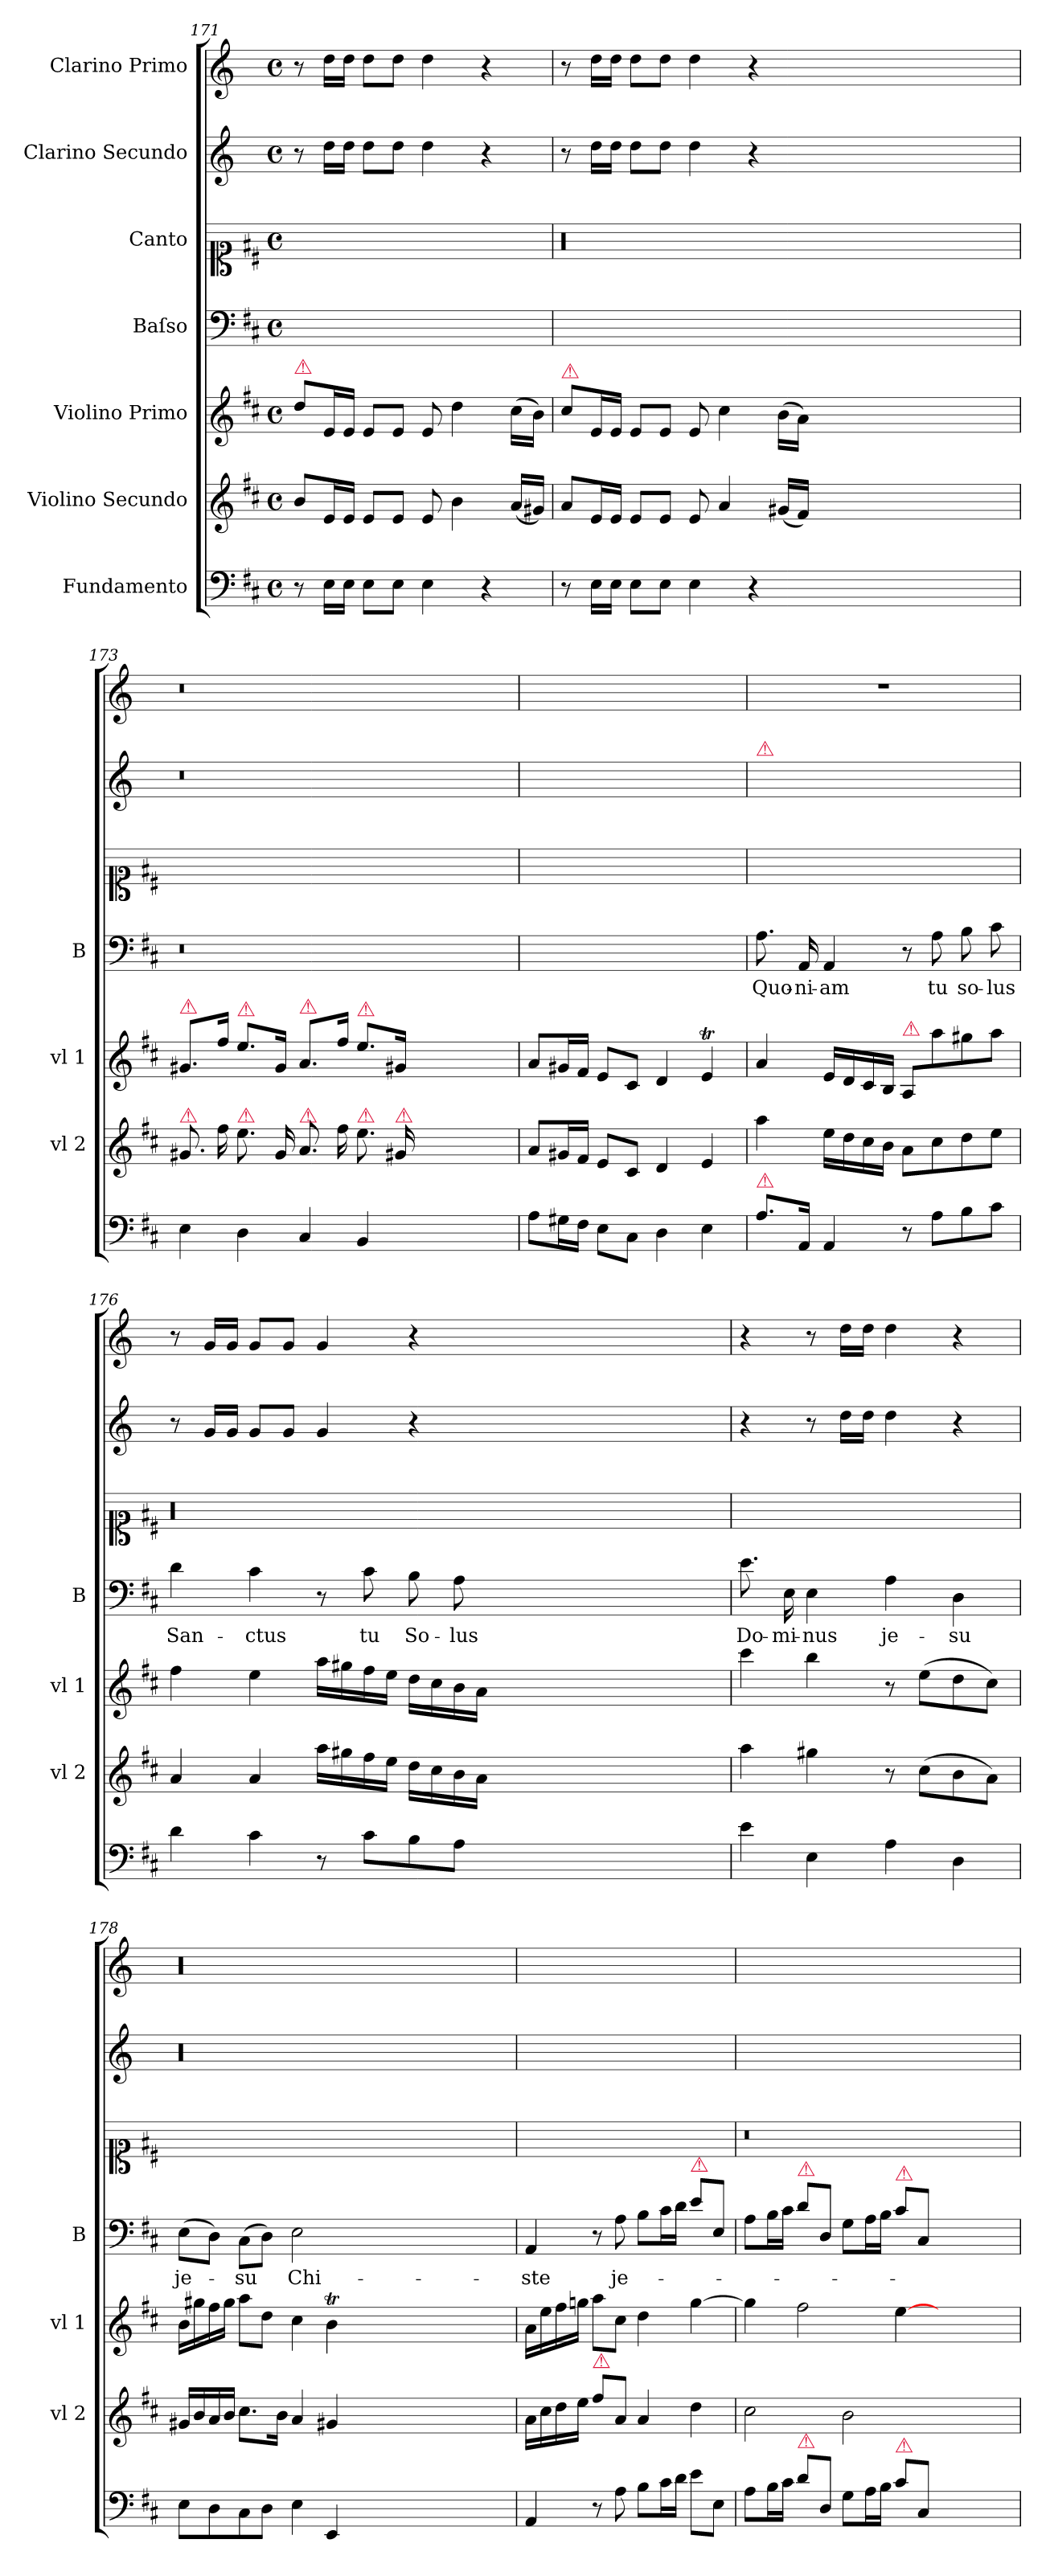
**kern	**dynam	**kern	**dynam	**kern	**dynam	**kern	**text	**kern	**kern	**kern
*part7	*part7	*part6	*part6	*part5	*part5	*part4	*part4	*part3	*part2	*part1
*staff7	*staff7	*staff6	*staff6	*staff5	*staff5	*staff4	*staff4	*staff3	*staff2	*staff1
*I"Fundamento	*	*I"Violino Secundo	*	*I"Violino Primo	*	*I"Baſso	*	*I"Canto	*I"Clarino Secundo	*I"Clarino Primo
*	*	*I'vl 2	*	*I'vl 1	*	*I'B	*	*	*	*
*clefF4	*	*clefG2	*	*clefG2	*	*clefF4	*	*clefC1	*clefG2	*clefG2
*	*	*	*	*	*	*	*	*	*ITrd-1c-2	*ITrd-1c-2
*k[f#c#]	*	*k[f#c#]	*	*k[f#c#]	*	*k[f#c#]	*	*k[f#c#]	*k[f#c#]	*k[f#c#]
*M4/4	*	*M4/4	*	*M4/4	*	*M4/4	*	*M4/4	*M4/4	*M4/4
*met(c)	*	*met(c)	*	*met(c)	*	*met(c)	*	*met(c)	*met(c)	*met(c)
=171	=171	=171	=171	=171	=171	=171	=171	=171	=171	=171
!	!	!	!	!LO:TX:a:color=crimson:t=⚠	!	!	!	!	!	!
8r	.	8b/L	.	8dd\L	.	1ryy	.	1ryy	8r	8r
16E\LL	.	16e/L	.	16e/L	.	.	.	.	16ee\LL	16ee\LL
16E\JJ	.	16e/JJ	.	16e/JJ	.	.	.	.	16ee\JJ	16ee\JJ
8E\L	.	8e/L	.	8e/L	.	.	.	.	8ee\L	8ee\L
8E\J	.	8e/J	.	8e/J	.	.	.	.	8ee\J	8ee\J
4E\	.	8e/	.	8e/	.	.	.	.	4ee\	4ee\
.	.	4b\	.	4dd\	.	.	.	.	.	.
4r	.	.	.	.	.	.	.	.	4r	4r
.	.	(<16a/LL	.	(>16cc#\LL	.	.	.	.	.	.
.	.	16g#X/JJ)	.	16b\JJ)	.	.	.	.	.	.
=172	=172	=172	=172	=172	=172	=172	=172	=172	=172	=172
!	!	!	!	!LO:TX:a:color=crimson:t=⚠	!	!	!	!	!	!
8r	.	8a/L	.	8cc#\L	.	00ryy	.	00r	8r	8r
16E\LL	.	16e/L	.	16e/L	.	.	.	.	16ee\LL	16ee\LL
16E\JJ	.	16e/JJ	.	16e/JJ	.	.	.	.	16ee\JJ	16ee\JJ
8E\L	.	8e/L	.	8e/L	.	.	.	.	8ee\L	8ee\L
8E\J	.	8e/J	.	8e/J	.	.	.	.	8ee\J	8ee\J
4E\	.	8e/	.	8e/	.	.	.	.	4ee\	4ee\
.	.	4a/	.	4cc#\	.	.	.	.	.	.
4r	.	.	.	.	.	.	.	.	4r	4r
.	.	(<16g#X/LL	.	(>16b\LL	.	.	.	.	.	.
.	.	16f#/JJ)	.	16a\JJ)	.	.	.	.	.	.
0.ryy	.	0.ryy	.	0.ryy	.	.	.	.	0.ryy	0.ryy
=173	=173	=173	=173	=173	=173	=173	=173	=173	=173	=173
!	!	!	!	!LO:TX:a:color=crimson:t=⚠	!	!	!	!	!	!
!	!	!LO:TX:a:color=crimson:t=⚠	!	!	!	!	!	!	!	!
4E\	.	8.g#X	.	8.g#X/L	.	0r	.	0ryy	0r	0r
.	.	16ff#\	.	16ff#\Jk	.	.	.	.	.	.
!	!	!	!	!LO:TX:a:color=crimson:t=⚠	!	!	!	!	!	!
!	!	!LO:TX:a:color=crimson:t=⚠	!	!	!	!	!	!	!	!
4D\	.	8.ee\	.	8.ee\L	.	.	.	.	.	.
.	.	16g#	.	16g#/Jk	.	.	.	.	.	.
!	!	!	!	!LO:TX:a:color=crimson:t=⚠	!	!	!	!	!	!
!	!	!LO:TX:a:color=crimson:t=⚠	!	!	!	!	!	!	!	!
4C#/	.	8.a/	.	8.a/L	.	.	.	.	.	.
.	.	16ff#\	.	16ff#\Jk	.	.	.	.	.	.
!	!	!	!	!LO:TX:a:color=crimson:t=⚠	!	!	!	!	!	!
!	!	!LO:TX:a:color=crimson:t=⚠	!	!	!	!	!	!	!	!
4BB/	.	8.ee\	.	8.ee\L	.	.	.	.	.	.
!	!	!LO:TX:a:color=crimson:t=⚠	!	!	!	!	!	!	!	!
.	.	16g#X/	.	16g#X/Jk	.	.	.	.	.	.
1ryy	.	1ryy	.	1ryy	.	.	.	.	.	.
=174	=174	=174	=174	=174	=174	=174	=174	=174	=174	=174
8A\L	.	8a/L	.	8a/L	.	1ryy	.	1ryy	1ryy	1ryy
16G#X\L	.	16g#X/L	.	16g#X/L	.	.	.	.	.	.
16F#\JJ	.	16f#/JJ	.	16f#/JJ	.	.	.	.	.	.
8E\L	.	8e/L	.	8e/L	.	.	.	.	.	.
8C#\J	.	8c#/J	.	8c#/J	.	.	.	.	.	.
4D\	.	4d/	.	4d/	.	.	.	.	.	.
4E\	.	4e/	.	4eT/	.	.	.	.	.	.
=175	=175	=175	=175	=175	=175	=175	=175	=175	=175	=175
!	!	!	!	!	!	!	!	!	!LO:TX:a:color=crimson:t=⚠	!
!LO:TX:a:color=crimson:t=⚠	!	!	!	!	!	!	!	!	!	!
!	!LO:DY:a	!	!LO:DY:a:rj	!	!LO:DY:a	!	!	!	!	!
8.A\L	p&colon;	4aa\	p&colon;	4a/	p&colon;	8.A\	Quo-	1ryy	1ryy	1r
16AA/Jk	.	.	.	.	.	16AA/	-ni-	.	.	.
4AA/	.	16ee\LL	.	16e/LL	.	4AA/	-am	.	.	.
.	.	16dd\	.	16d/	.	.	.	.	.	.
.	.	16cc#\	.	16c#/	.	.	.	.	.	.
.	.	16b\JJ	.	16B/JJ	.	.	.	.	.	.
!	!	!	!	!LO:TX:a:color=crimson:t=⚠	!	!	!	!	!	!
8r	.	8a\L	.	8A/L	.	8r	.	.	.	.
8A\L	.	8cc#\	.	8aa\	.	8A\	tu	.	.	.
8B\	.	8dd\	.	8gg#X\	.	8B\	so-	.	.	.
8c#\J	.	8ee\J	.	8aa\J	.	8c#\	-lus	.	.	.
=176	=176	=176	=176	=176	=176	=176	=176	=176	=176	=176
4d\	.	4a/	.	4ff#\	.	4d\	San-	00r	8r	8r
.	.	.	.	.	.	.	.	.	16a/LL	16a/LL
.	.	.	.	.	.	.	.	.	16a/JJ	16a/JJ
4c#\	.	4a/	.	4ee\	.	4c#\	-ctus	.	8a/L	8a/L
.	.	.	.	.	.	.	.	.	8a/J	8a/J
8r	.	16aa\LL	.	16aa\LL	.	8r	.	.	4a/	4a/
.	.	16gg#X\	.	16gg#X\	.	.	.	.	.	.
8c#\L	.	16ff#\	.	16ff#\	.	8c#\	tu	.	.	.
.	.	16ee\JJ	.	16ee\JJ	.	.	.	.	.	.
8B\	.	16dd\LL	.	16dd\LL	.	8B\	So-	.	4r	4r
.	.	16cc#\	.	16cc#\	.	.	.	.	.	.
8A\J	.	16b\	.	16b\	.	8A\	-lus	.	.	.
.	.	16a\JJ	.	16a\JJ	.	.	.	.	.	.
0.ryy	.	0.ryy	.	0.ryy	.	0.ryy	.	.	0.ryy	0.ryy
=177	=177	=177	=177	=177	=177	=177	=177	=177	=177	=177
4e\	.	4aa\	.	4ccc#\	.	8.e\	Do-	1ryy	4r	4r
.	.	.	.	.	.	16E\	-mi-	.	.	.
4E\	.	4gg#X\	.	4bb\	.	4E\	-nus	.	8r	8r
.	.	.	.	.	.	.	.	.	16ee\LL	16ee\LL
.	.	.	.	.	.	.	.	.	16ee\JJ	16ee\JJ
4A\	.	8r	.	8r	.	4A\	je-	.	4ee\	4ee\
.	.	(>8cc#\L	.	(>8ee\L	.	.	.	.	.	.
4D\	.	8b\	.	8dd\	.	4D\	-su	.	4r	4r
.	.	8a\J)	.	8cc#\J)	.	.	.	.	.	.
=178	=178	=178	=178	=178	=178	=178	=178	=178	=178	=178
8E\L	.	16g#X/LL	.	16b\LL	.	(>8E\L	je-	00ryy	00r	00r
.	.	16b/	.	16gg#X\	.	.	.	.	.	.
8D\	.	16a/	.	16ff#\	.	8D\J)	.	.	.	.
.	.	16b/JJ	.	16gg#\JJ	.	.	.	.	.	.
8C#\	.	8.cc#\L	.	8aa\L	.	(>8C#\L	-su	.	.	.
8D\J	.	.	.	8dd\J	.	8D\J)	.	.	.	.
.	.	16b\Jk	.	.	.	.	.	.	.	.
4E\	.	4a/	.	4cc#\	.	2E\	Chi-	.	.	.
4EE/	.	4g#X/	.	4bT\	.	.	.	.	.	.
0.ryy	.	0.ryy	.	0.ryy	.	0.ryy	.	.	.	.
=179	=179	=179	=179	=179	=179	=179	=179	=179	=179	=179
4AA/	.	16a\LL	.	16a\LL	.	4AA/	-ste	1ryy	1ryy	1ryy
.	.	16cc#\	.	16ee\	.	.	.	.	.	.
.	.	16dd\	.	16ff#\	.	.	.	.	.	.
.	.	16ee\JJ	.	16ggn\JJ	.	.	.	.	.	.
!	!	!LO:TX:a:color=crimson:t=⚠	!	!	!	!	!	!	!	!
8r	.	8ff#\L	.	8aa\L	.	8r	.	.	.	.
8A\	.	8a/J	.	8cc#\J	.	8A\	je-	.	.	.
8B\L	.	4a/	.	4dd\	.	8B\L	.	.	.	.
16c#\L	.	.	.	.	.	16c#\L	.	.	.	.
16d\JJ	.	.	.	.	.	16d\JJ	.	.	.	.
!	!	!	!	!	!	!LO:TX:a:color=crimson:t=⚠	!	!	!	!
8e\L	.	4dd\	.	[4gg\	.	8e\L	.	.	.	.
8E\J	.	.	.	.	.	8E/J	.	.	.	.
=180	=180	=180	=180	=180	=180	=180	=180	=180	=180	=180
8A\L	.	2cc#\	.	4gg\]	.	8A\L	.	0r	0ryy	0ryy
16B\L	.	.	.	.	.	16B\L	.	.	.	.
16c#\JJ	.	.	.	.	.	16c#\JJ	.	.	.	.
!	!	!	!	!	!	!LO:TX:a:color=crimson:t=⚠	!	!	!	!
!LO:TX:a:color=crimson:t=⚠	!	!	!	!	!	!	!	!	!	!
8d\L	.	.	.	2ff#\	.	8d\L	.	.	.	.
8D/J	.	.	.	.	.	8D/J	.	.	.	.
8G\L	.	2b\	.	.	.	8G\L	.	.	.	.
16A\L	.	.	.	.	.	16A\L	.	.	.	.
16B\JJ	.	.	.	.	.	16B\JJ	.	.	.	.
!	!	!	!	!	!	!LO:TX:a:color=crimson:t=⚠	!	!	!	!
!LO:TX:a:color=crimson:t=⚠	!	!	!	!	!	!	!	!	!	!
8c#\L	.	.	.	[4ee\	.	8c#\L	.	.	.	.
8C#/J	.	.	.	.	.	8C#/J	.	.	.	.
1ryy	.	1ryy	.	1ryy	.	1ryy	.	.	.	.
=	=	=	=	=	=	=	=	=	=	=
*-	*-	*-	*-	*-	*-	*-	*-	*-	*-	*-
